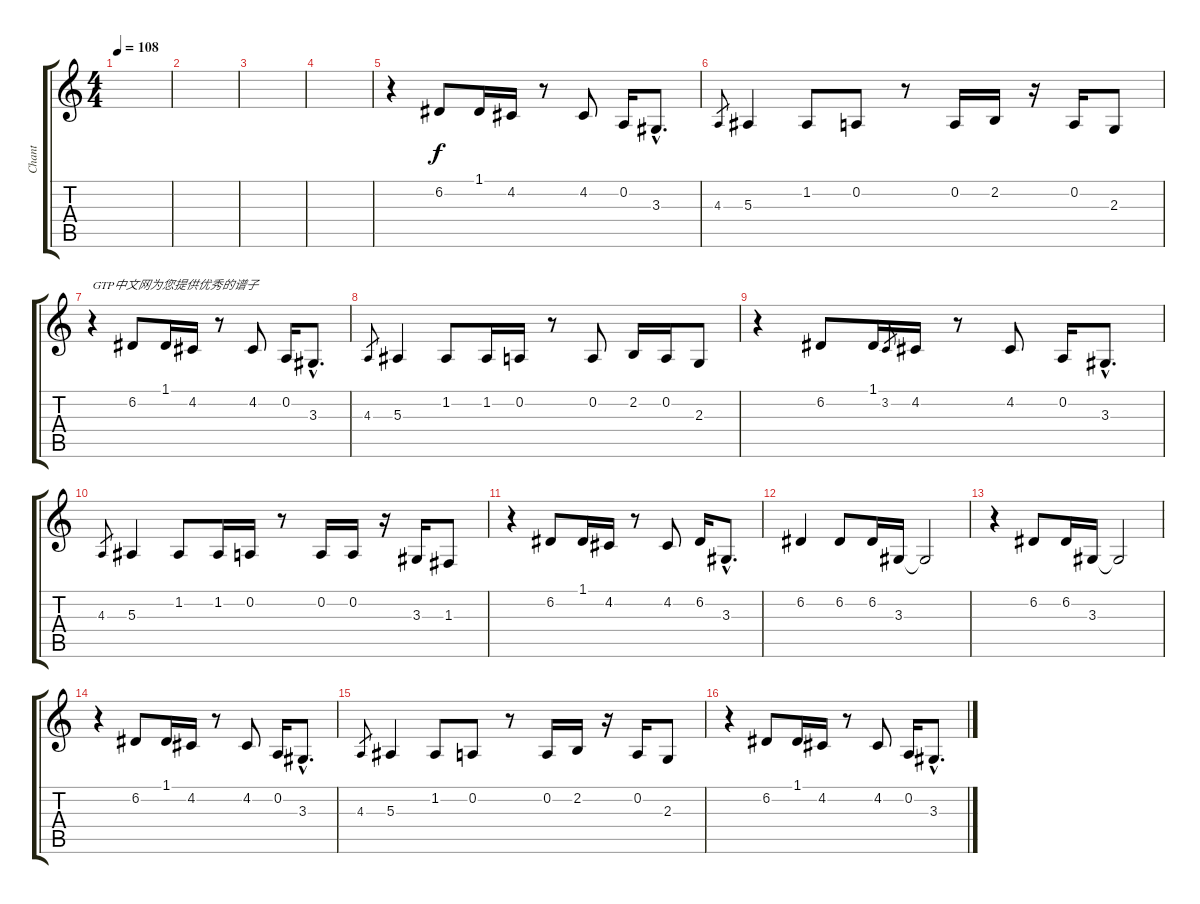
\track ("Chant" "Chant") {instrument shakuhachi}
\staff {score tabs}
\tuning (D4 A3 F3 C3 G2 D2) {hide}
\ts (4 4)
\tempo 108
\clef g2
\ks c
|
|
|
|
r.4 6.2.8 1.1.16 4.2.16 r.8 4.2.8 0.2.16 3.3{hac}.8{d} |
4.3.8{gr} 5.3.4 1.2.8 0.2.8 r.8 0.2.16 2.2.16 r.16 0.2.16 2.3.8 |
r.4{txt "GTP中文网为您提供优秀的谱子"} 6.2.8 1.1.16 4.2.16 r.8 4.2.8 0.2.16 3.3{hac}.8{d} |
4.3.8{gr} 5.3.4 1.2.8 1.2.16 0.2.16 r.8 0.2.8 2.2.16 0.2.16 2.3.8 |
r.4 6.2.8 1.1.16 3.2.8{gr} 4.2.16 r.8 4.2.8 0.2.16 3.3{hac}.8{d} |
4.3.8{gr} 5.3.4 1.2.8 1.2.16 0.2.16 r.8 0.2.16 0.2.16 r.16 3.3.16 1.3.8 |
r.4 6.2.8 1.1.16 4.2.16 r.8 4.2.8 6.2.16 3.3{hac}.8{d} |
6.2.4 6.2.8 6.2.16 3.3.16 3.3{t}.2 |
r.4 6.2.8 6.2.16 3.3.16 3.3{t}.2 |
r.4 6.2.8 1.1.16 4.2.16 r.8 4.2.8 0.2.16 3.3{hac}.8{d} |
4.3.8{gr} 5.3.4 1.2.8 0.2.8 r.8 0.2.16 2.2.16 r.16 0.2.16 2.3.8 |
r.4 6.2.8 1.1.16 4.2.16 r.8 4.2.8 0.2.16 3.3{hac}.8{d}
